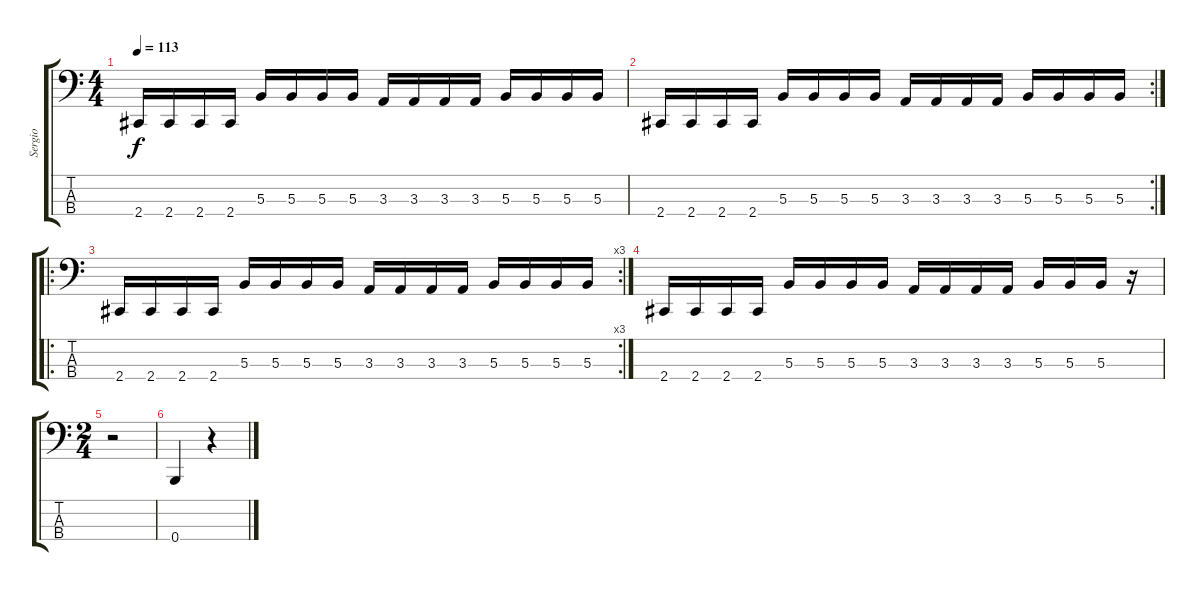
\track ("Sergio" "Sergio") {instrument electricbassfinger}
\staff {score tabs}
\tuning (E2 B1 Gb1 B0) {hide}
\ts (4 4)
\tempo 113
\clef f4
\ks c
2.4.16{dy f} 2.4.16 2.4.16 2.4.16 5.3.16 5.3.16 5.3.16 5.3.16 3.3.16 3.3.16 3.3.16 3.3.16 5.3.16 5.3.16 5.3.16 5.3.16 |
\rc 2
2.4.16 2.4.16 2.4.16 2.4.16 5.3.16 5.3.16 5.3.16 5.3.16 3.3.16 3.3.16 3.3.16 3.3.16 5.3.16 5.3.16 5.3.16 5.3.16 |
\ro
\rc 3
2.4.16 2.4.16 2.4.16 2.4.16 5.3.16 5.3.16 5.3.16 5.3.16 3.3.16 3.3.16 3.3.16 3.3.16 5.3.16 5.3.16 5.3.16 5.3.16 |
2.4.16 2.4.16 2.4.16 2.4.16 5.3.16 5.3.16 5.3.16 5.3.16 3.3.16 3.3.16 3.3.16 3.3.16 5.3.16 5.3.16 5.3.16 r.16 |
\ts (2 4)
r.2 |
0.4.4 r.4
